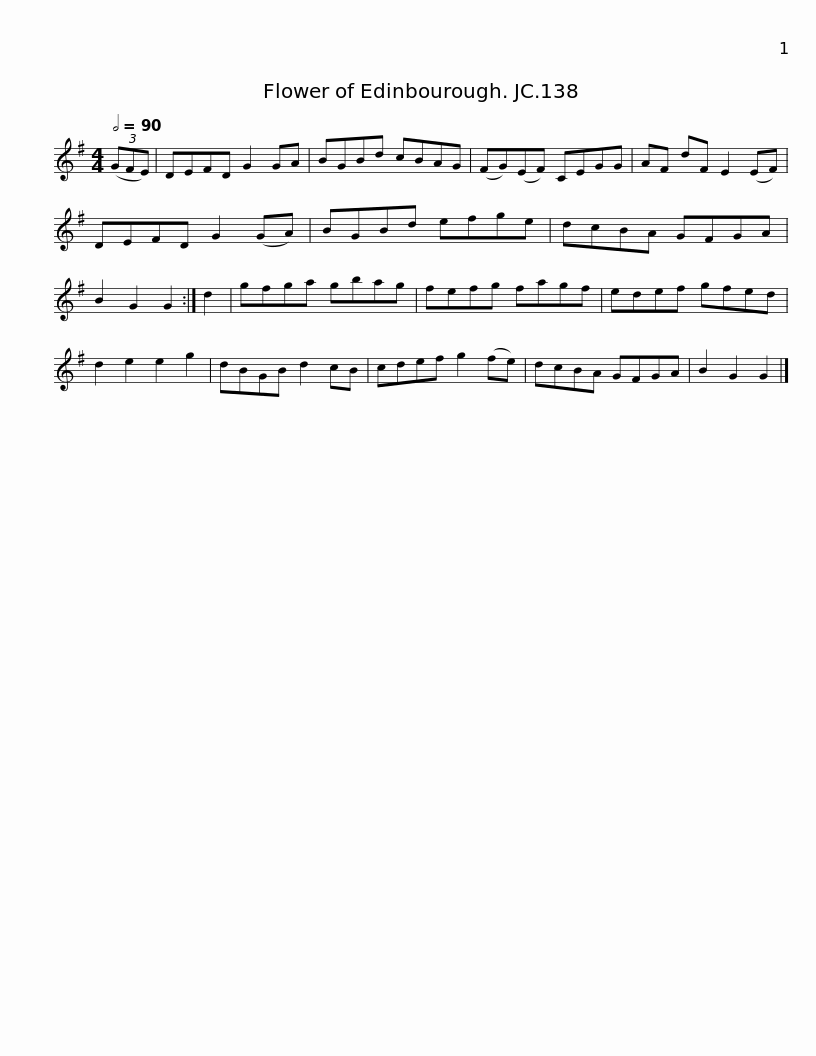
X:1
L:1/8
Q:1/2=90
M:4/4
I:linebreak $
K:G
V:1 treble
V:1
 (3(GFE) | DEFD G2 GA | BGBd cBAG | (FG)(EF) CEGG | AF dF E2 (EF) |$ %5
 DEFD G2 (GA) | BGBd efge | dcBA GFGA | B2 G2 G2 :|$ d2 | %10
 gfga gbag | fefg fagf | edef gfed | d2 e2 e2 g2 |$ dBGB d2 cB | %15
 cdef g2 (fe) | dcBA GFGA | B2 G2 G2 |] %18
